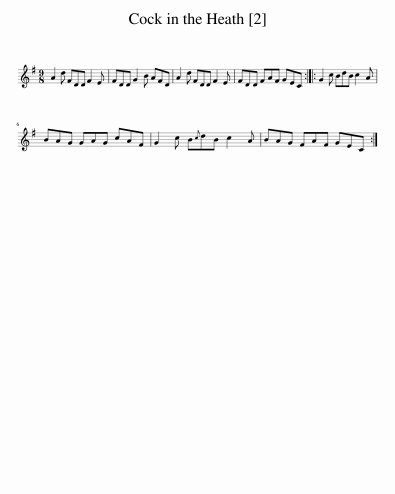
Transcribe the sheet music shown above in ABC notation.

X:1
L:1/8
M:9/8
I:linebreak $
K:G
V:1 treble
V:1
 A2 d FDD F2 E | FDD G2 B AFD | A2 d FDD F2 E | FDD FAF GEC :: G2 c BdB c2 A |$ %5
 BAG GAG cAF | G2 c B{c}dB c2 A | BAG FAF GEC :| %8
